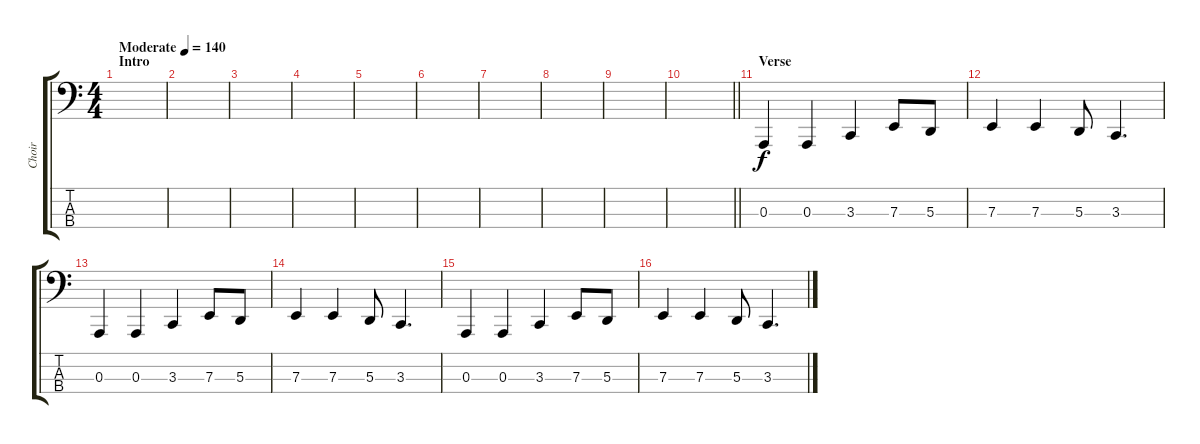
\track ("Choir" "Choir") {instrument synthvoice}
\staff {score tabs}
\tuning (G2 D2 A1 E1) {hide}
\ts (4 4)
\section ("" "Intro")
\tempo (140 "Moderate")
\clef f4
\ks c
|
|
|
|
|
|
|
|
|
\barLineRight lightlight
|
\section ("" "Verse")
0.3.4 0.3.4 3.3.4 7.3.8 5.3.8 |
7.3.4 7.3.4 5.3.8 3.3.4{d} |
0.3.4 0.3.4 3.3.4 7.3.8 5.3.8 |
7.3.4 7.3.4 5.3.8 3.3.4{d} |
0.3.4 0.3.4 3.3.4 7.3.8 5.3.8 |
7.3.4 7.3.4 5.3.8 3.3.4{d}
